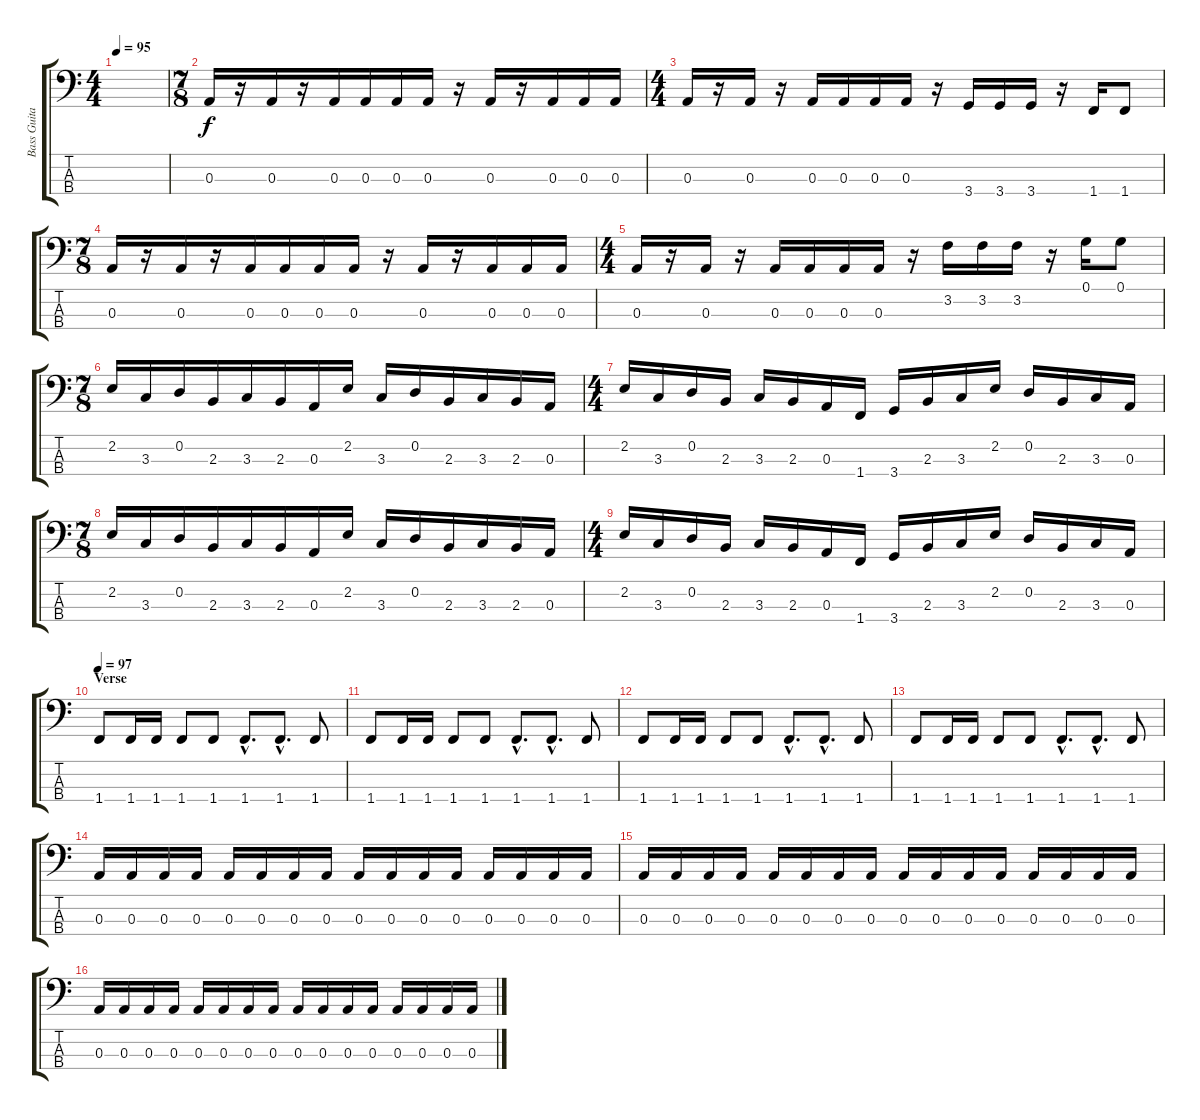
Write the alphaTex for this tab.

\track ("Bass Guitar" "Bass Guita") {instrument electricbassfinger}
\staff {score tabs}
\tuning (G2 D2 A1 E1) {hide}
\ts (4 4)
\tempo 95
\clef f4
\ks c
|
\ts (7 8)
0.3.16 r.16 0.3.16 r.16 0.3.16 0.3.16 0.3.16 0.3.16 r.16 0.3.16 r.16 0.3.16 0.3.16 0.3.16 |
\ts (4 4)
0.3.16 r.16 0.3.16 r.16 0.3.16 0.3.16 0.3.16 0.3.16 r.16 3.4.16 3.4.16 3.4.16 r.16 1.4.16 1.4.8 |
\ts (7 8)
0.3.16 r.16 0.3.16 r.16 0.3.16 0.3.16 0.3.16 0.3.16 r.16 0.3.16 r.16 0.3.16 0.3.16 0.3.16 |
\ts (4 4)
0.3.16 r.16 0.3.16 r.16 0.3.16 0.3.16 0.3.16 0.3.16 r.16 3.2.16 3.2.16 3.2.16 r.16 0.1.16 0.1.8 |
\ts (7 8)
2.2.16 3.3.16 0.2.16 2.3.16 3.3.16 2.3.16 0.3.16 2.2.16 3.3.16 0.2.16 2.3.16 3.3.16 2.3.16 0.3.16 |
\ts (4 4)
2.2.16 3.3.16 0.2.16 2.3.16 3.3.16 2.3.16 0.3.16 1.4.16 3.4.16 2.3.16 3.3.16 2.2.16 0.2.16 2.3.16 3.3.16 0.3.16 |
\ts (7 8)
2.2.16 3.3.16 0.2.16 2.3.16 3.3.16 2.3.16 0.3.16 2.2.16 3.3.16 0.2.16 2.3.16 3.3.16 2.3.16 0.3.16 |
\ts (4 4)
2.2.16 3.3.16 0.2.16 2.3.16 3.3.16 2.3.16 0.3.16 1.4.16 3.4.16 2.3.16 3.3.16 2.2.16 0.2.16 2.3.16 3.3.16 0.3.16 |
\section ("" "Verse")
\tempo 97
1.4.8 1.4.16 1.4.16 1.4.8 1.4.8 1.4{hac}.8{d} 1.4{hac}.8{d} 1.4.8 |
1.4.8 1.4.16 1.4.16 1.4.8 1.4.8 1.4{hac}.8{d} 1.4{hac}.8{d} 1.4.8 |
1.4.8 1.4.16 1.4.16 1.4.8 1.4.8 1.4{hac}.8{d} 1.4{hac}.8{d} 1.4.8 |
1.4.8 1.4.16 1.4.16 1.4.8 1.4.8 1.4{hac}.8{d} 1.4{hac}.8{d} 1.4.8 |
0.3.16 0.3.16 0.3.16 0.3.16 0.3.16 0.3.16 0.3.16 0.3.16 0.3.16 0.3.16 0.3.16 0.3.16 0.3.16 0.3.16 0.3.16 0.3.16 |
0.3.16 0.3.16 0.3.16 0.3.16 0.3.16 0.3.16 0.3.16 0.3.16 0.3.16 0.3.16 0.3.16 0.3.16 0.3.16 0.3.16 0.3.16 0.3.16 |
0.3.16 0.3.16 0.3.16 0.3.16 0.3.16 0.3.16 0.3.16 0.3.16 0.3.16 0.3.16 0.3.16 0.3.16 0.3.16 0.3.16 0.3.16 0.3.16
